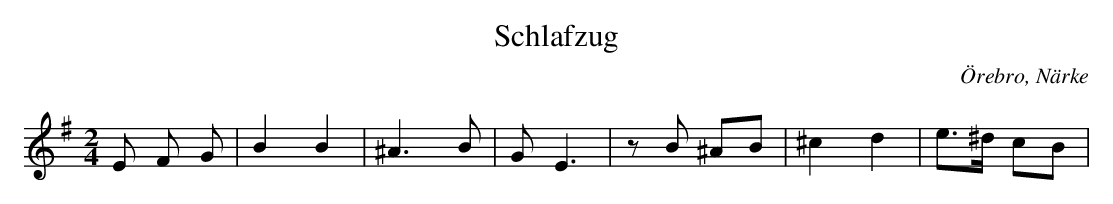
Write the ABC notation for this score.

X:1
T:Schlafzug
O:Örebro, Närke
M:2/4
L:1/8
K:Em
E F G | B2 B2 | ^A3B | GE3 | zB ^AB | ^c2 d2 | e>^d cB |
